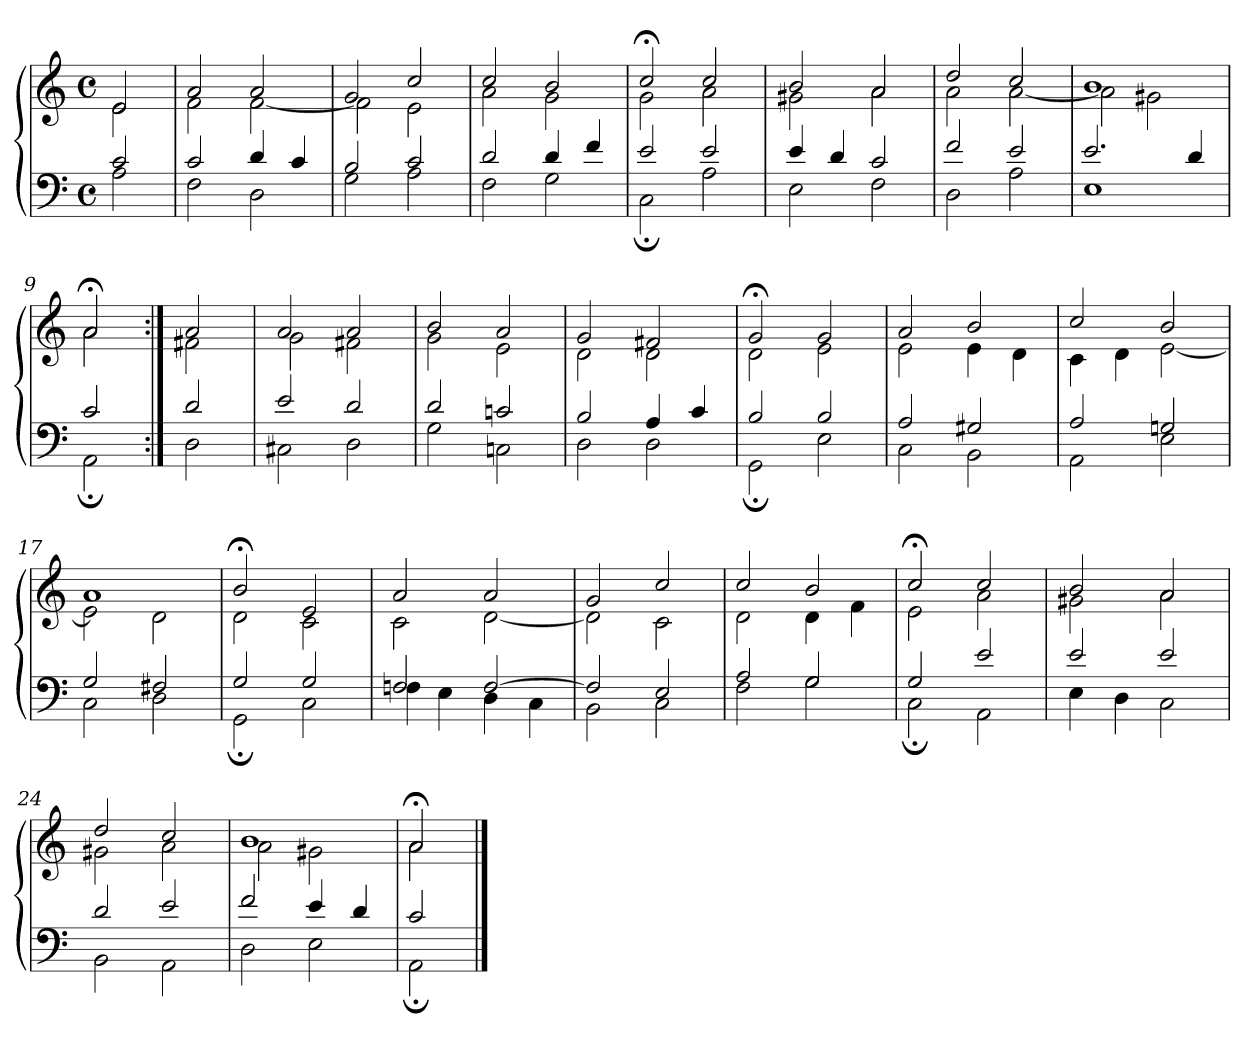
**kern	**kern
*part1	*part1
*staff2	*staff1
*clefF4	*clefG2
*M4/4	*M4/4
*met(c)	*met(c)
=1	=1
*^	*^
2c	2A	2e	2e
=2	=2	=2	=2
2c	2F	2a	2f
4d	2D	2a	[2f
4c	.	.	.
=3	=3	=3	=3
2B	2G	2g	2f]
2c	2A	2cc	2e
=4	=4	=4	=4
2d	2F	2cc	2a
4d	2G	2b	2g
4f	.	.	.
=5	=5	=5	=5
2e	2C;	2cc;<	2g
2e	2A	2cc	2a
=6	=6	=6	=6
4e	2E	2b	2g#X
4d	.	.	.
2c	2F	2a	2a
=7	=7	=7	=7
2f	2D	2dd	2a
2e	2A	2cc	[2a
=8	=8	=8	=8
2.e	1E	1b	2a]
.	.	.	2g#X
4d	.	.	.
=9	=9	=9	=9
2c	2AA;	2a;<	2a
!!LO:LB:g=z	!!
=10:|!	=10:|!	=10:|!	=10:|!
2d	2D	2a	2f#X
=11	=11	=11	=11
2e	2C#X	2a	2g
2d	2D	2a	2f#X
=12	=12	=12	=12
2d	2G	2b	2g
2cn	2Cn	2a	2e
=13	=13	=13	=13
2B	2D	2g	2d
4A	2D	2f#X	2d
4c	.	.	.
=14	=14	=14	=14
2B	2GG;	2g;<	2d
2B	2E	2g	2e
=15	=15	=15	=15
2A	2C	2a	2e
2G#X	2BB	2b	4e
.	.	.	4d
=16	=16	=16	=16
2A	2AA	2cc	4c
.	.	.	4d
2Gn	2E	2b	[2e
=17	=17	=17	=17
2G	2C	1a	2e]
2F#X	2D	.	2d
=18	=18	=18	=18
2G	2GG;	2b;<	2d
2G	2C	2e	2c
!!LO:LB:g=z	!!
=19	=19	=19	=19
2Fn	4F	2a	2c
.	4E	.	.
[2F	4D	2a	[2d
.	4C	.	.
=20	=20	=20	=20
2F]	2BB	2g	2d]
2E	2C	2cc	2c
=21	=21	=21	=21
2A	2F	2cc	2d
2G	2G	2b	4d
.	.	.	4f
=22	=22	=22	=22
2G	2C;	2cc;<	2e
2e	2AA	2cc	2a
=23	=23	=23	=23
2e	4E	2b	2g#X
.	4D	.	.
2e	2C	2a	2a
=24	=24	=24	=24
2d	2BB	2dd	2g#X
2e	2AA	2cc	2a
=25	=25	=25	=25
2f	2D	1b	2a
4e	2E	.	2g#X
4d	.	.	.
=26	=26	=26	=26
2c	2AA;	2a;<	2a
*v	*v	*	*
*	*v	*v
==	==
*-	*-
